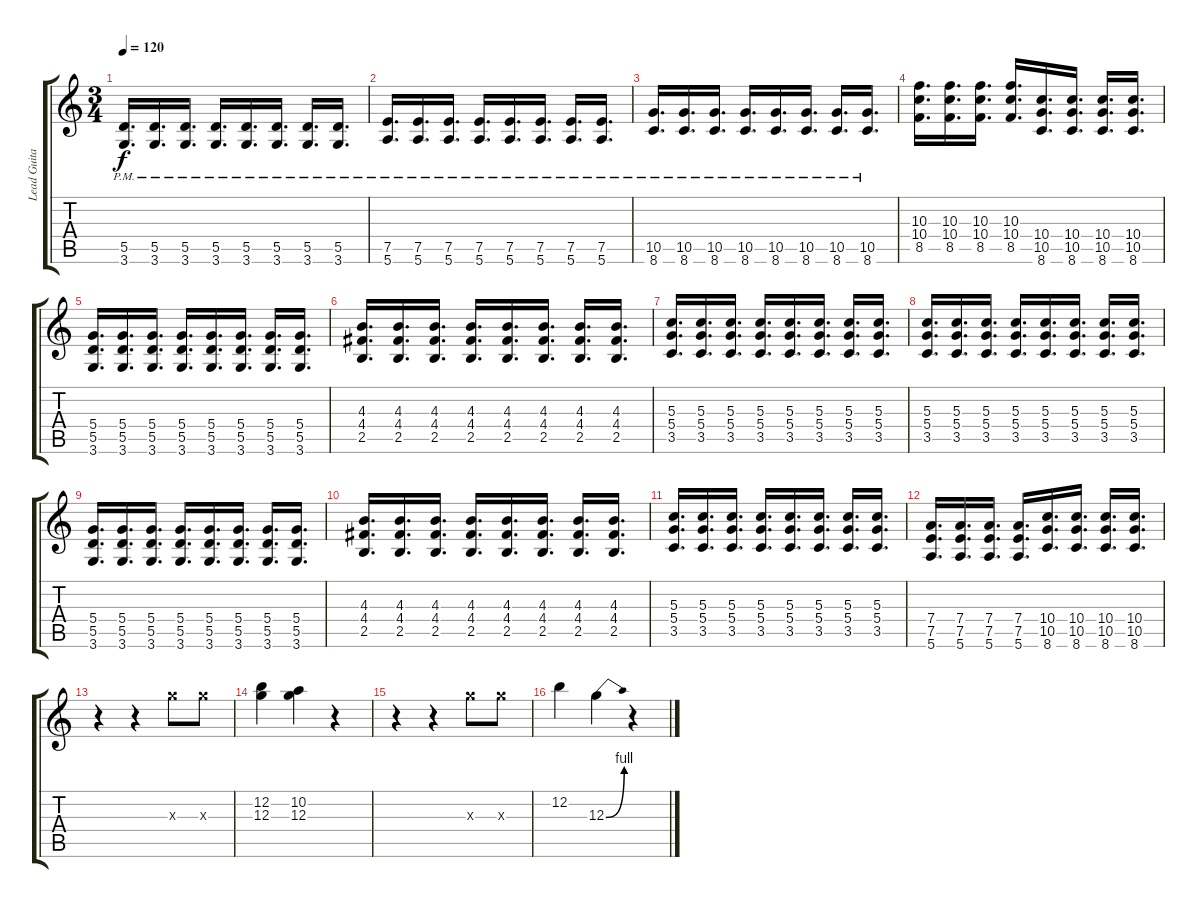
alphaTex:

\track ("Lead Guitar" "Lead Guita") {instrument distortionguitar}
\staff {score tabs}
\tuning (E4 B3 G3 D3 A2 E2) {hide}
\ts (3 4)
\tempo 120
\clef g2
\ks c
(5.5{pm} 3.6{pm}).16{d dy f} (5.5{pm} 3.6{pm}).16{d} (5.5{pm} 3.6{pm}).16{d} (5.5{pm} 3.6{pm}).16{d} (5.5{pm} 3.6{pm}).16{d} (5.5{pm} 3.6{pm}).16{d} (5.5{pm} 3.6{pm}).16{d} (5.5{pm} 3.6{pm}).16{d} |
(7.5{pm} 5.6{pm}).16{d} (7.5{pm} 5.6{pm}).16{d} (7.5{pm} 5.6{pm}).16{d} (7.5{pm} 5.6{pm}).16{d} (7.5{pm} 5.6{pm}).16{d} (7.5{pm} 5.6{pm}).16{d} (7.5{pm} 5.6{pm}).16{d} (7.5{pm} 5.6{pm}).16{d} |
(10.5{pm} 8.6{pm}).16{d} (10.5{pm} 8.6{pm}).16{d} (10.5{pm} 8.6{pm}).16{d} (10.5{pm} 8.6{pm}).16{d} (10.5{pm} 8.6{pm}).16{d} (10.5{pm} 8.6{pm}).16{d} (10.5{pm} 8.6{pm}).16{d} (10.5{pm} 8.6{pm}).16{d} |
(10.3 10.4 8.5).16{d} (10.3 10.4 8.5).16{d} (10.3 10.4 8.5).16{d} (10.3 10.4 8.5).16{d} (10.4 10.5 8.6).16{d} (10.4 10.5 8.6).16{d} (10.4 10.5 8.6).16{d} (10.4 10.5 8.6).16{d} |
(5.4 5.5 3.6).16{d} (5.4 5.5 3.6).16{d} (5.4 5.5 3.6).16{d} (5.4 5.5 3.6).16{d} (5.4 5.5 3.6).16{d} (5.4 5.5 3.6).16{d} (5.4 5.5 3.6).16{d} (5.4 5.5 3.6).16{d} |
(4.3 4.4 2.5).16{d} (4.3 4.4 2.5).16{d} (4.3 4.4 2.5).16{d} (4.3 4.4 2.5).16{d} (4.3 4.4 2.5).16{d} (4.3 4.4 2.5).16{d} (4.3 4.4 2.5).16{d} (4.3 4.4 2.5).16{d} |
(5.3 5.4 3.5).16{d} (5.3 5.4 3.5).16{d} (5.3 5.4 3.5).16{d} (5.3 5.4 3.5).16{d} (5.3 5.4 3.5).16{d} (5.3 5.4 3.5).16{d} (5.3 5.4 3.5).16{d} (5.3 5.4 3.5).16{d} |
(5.3 5.4 3.5).16{d} (5.3 5.4 3.5).16{d} (5.3 5.4 3.5).16{d} (5.3 5.4 3.5).16{d} (5.3 5.4 3.5).16{d} (5.3 5.4 3.5).16{d} (5.3 5.4 3.5).16{d} (5.3 5.4 3.5).16{d} |
(5.4 5.5 3.6).16{d} (5.4 5.5 3.6).16{d} (5.4 5.5 3.6).16{d} (5.4 5.5 3.6).16{d} (5.4 5.5 3.6).16{d} (5.4 5.5 3.6).16{d} (5.4 5.5 3.6).16{d} (5.4 5.5 3.6).16{d} |
(4.3 4.4 2.5).16{d} (4.3 4.4 2.5).16{d} (4.3 4.4 2.5).16{d} (4.3 4.4 2.5).16{d} (4.3 4.4 2.5).16{d} (4.3 4.4 2.5).16{d} (4.3 4.4 2.5).16{d} (4.3 4.4 2.5).16{d} |
(5.3 5.4 3.5).16{d} (5.3 5.4 3.5).16{d} (5.3 5.4 3.5).16{d} (5.3 5.4 3.5).16{d} (5.3 5.4 3.5).16{d} (5.3 5.4 3.5).16{d} (5.3 5.4 3.5).16{d} (5.3 5.4 3.5).16{d} |
(7.4 7.5 5.6).16{d} (7.4 7.5 5.6).16{d} (7.4 7.5 5.6).16{d} (7.4 7.5 5.6).16{d} (10.4 10.5 8.6).16{d} (10.4 10.5 8.6).16{d} (10.4 10.5 8.6).16{d} (10.4 10.5 8.6).16{d} |
r.4 r.4 12.3{x}.8 12.3{x}.8 |
(12.2 12.3).4 (10.2 12.3).4 r.4 |
r.4 r.4 12.3{x}.8 12.3{x}.8 |
12.2.4 12.3{be (bend 0 0 60 4)}.4 r.4
